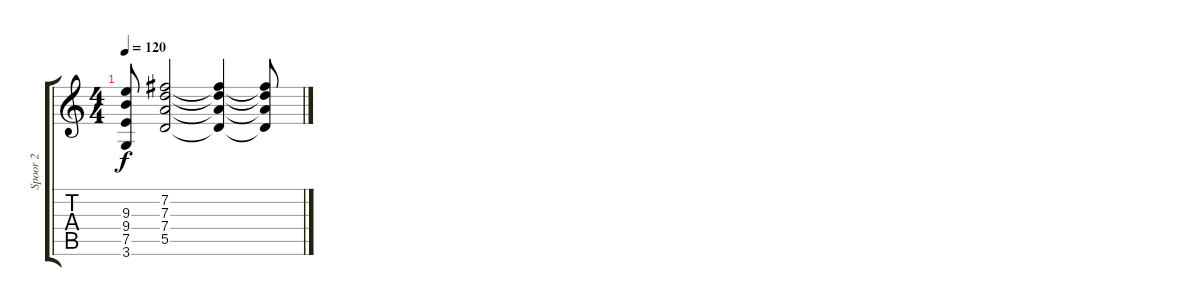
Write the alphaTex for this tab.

\track ("Spoor 2" "Spoor 2") {instrument distortionguitar}
\staff {score tabs}
\tuning (E4 B3 G3 D3 A2 E2) {hide}
\ts (4 4)
\tempo 120
\clef g2
\ks c
(9.3{t} 9.4{t} 7.5{t} 3.6{t}).8{dy f} (7.2 7.3 7.4 5.5).2 (7.2{t} 7.3{t} 7.4{t} 5.5{t}).4 (7.2{t} 7.3{t} 7.4{t} 5.5{t}).8
